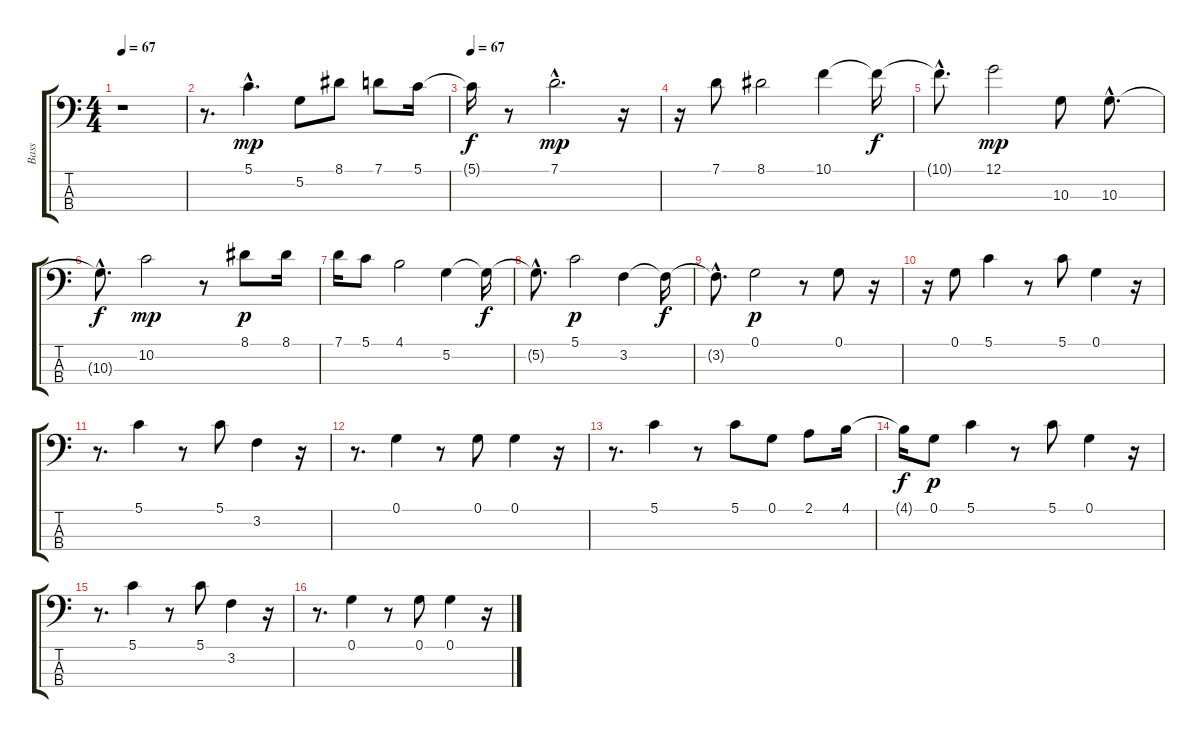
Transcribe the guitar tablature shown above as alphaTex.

\track ("Bass" "Bass") {instrument electricbassfinger}
\staff {score tabs}
\tuning (G2 D2 A1 E1) {hide}
\ts (4 4)
\tempo 67
\clef f4
\ks c
r.1{dy mp instrument electricbassfinger} |
r.8{d} 5.1{hac}.4{d} 5.2.8 8.1.8 7.1.8 5.1.16 |
\tempo 67
5.1{t}.16{dy f} r.8 7.1{hac}.2{d dy mp} r.16 |
r.16 7.1.8 8.1.2 10.1.4 10.1{t}.16{dy f} |
10.1{hac t}.8{d} 12.1.2{dy mp} 10.3.8 10.3{hac}.8{d} |
10.3{hac t}.8{d dy f} 10.2.2{dy mp} r.8 8.1.8{dy p} 8.1.16 |
7.1.16 5.1.8 4.1.2 5.2.4 5.2{t}.16{dy f} |
5.2{hac t}.8{d} 5.1.2{dy p} 3.2.4 3.2{t}.16{dy f} |
3.2{hac t}.8{d} 0.1.2{dy p} r.8 0.1.8 r.16 |
r.16 0.1.8 5.1.4 r.8 5.1.8 0.1.4 r.16 |
r.8{d} 5.1.4 r.8 5.1.8 3.2.4 r.16 |
r.8{d} 0.1.4 r.8 0.1.8 0.1.4 r.16 |
r.8{d} 5.1.4 r.8 5.1.8 0.1.8 2.1.8 4.1.16 |
4.1{t}.16{dy f} 0.1.8{dy p} 5.1.4 r.8 5.1.8 0.1.4 r.16 |
r.8{d} 5.1.4 r.8 5.1.8 3.2.4 r.16 |
r.8{d} 0.1.4 r.8 0.1.8 0.1.4 r.16
